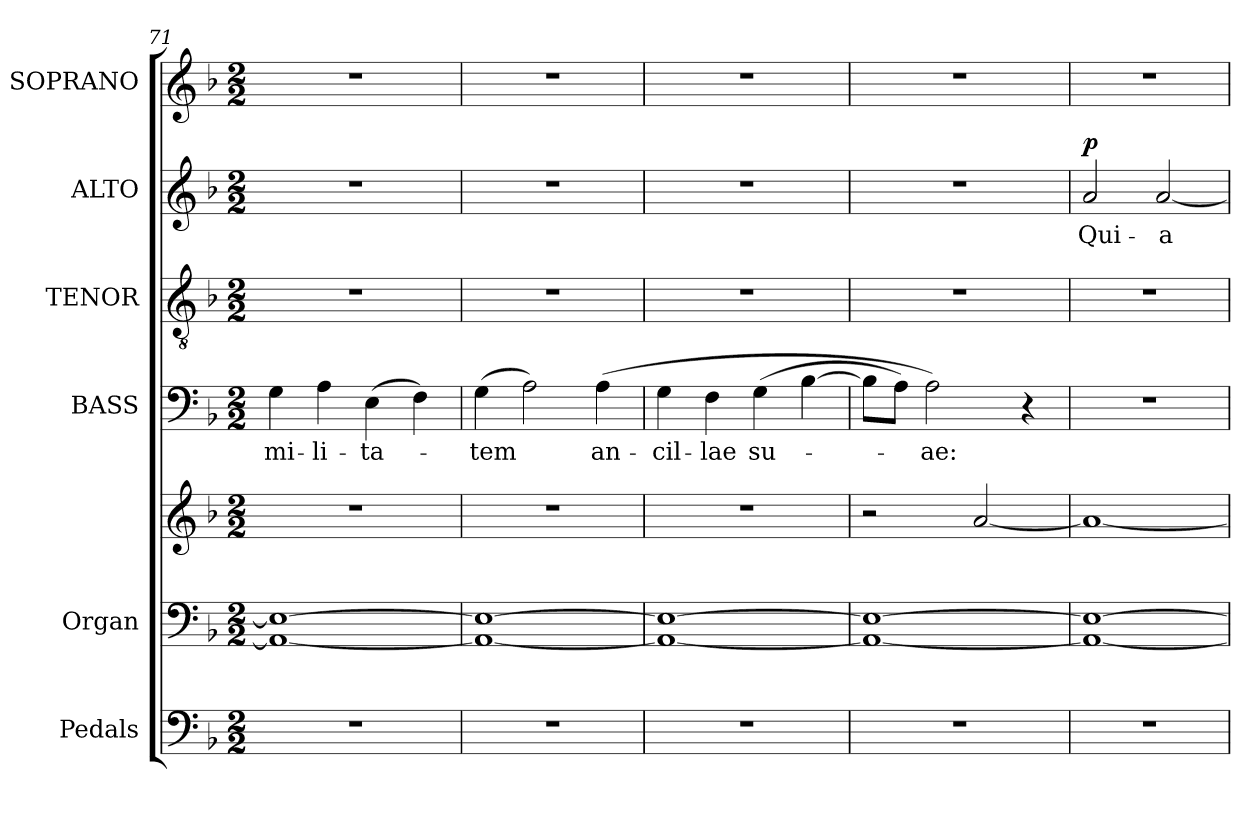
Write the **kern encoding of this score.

**kern	**kern	**kern	**kern	**text	**kern	**kern	**text	**dynam	**kern
*part6	*part5	*part5	*part4	*part4	*part3	*part2	*part2	*part2	*part1
*staff7	*staff6	*staff5	*staff4	*staff4	*staff3	*staff2	*staff2	*staff2	*staff1
*I"Pedals	*I"Organ	*	*I"BASS	*	*I"TENOR	*I"ALTO	*	*	*I"SOPRANO
*I'Ped.	*I'Org.	*	*I'B.	*	*I'T.	*I'A.	*	*	*I'S.
*clefF4	*clefF4	*clefG2	*clefF4	*	*clefGv2	*clefG2	*	*	*clefG2
*	*	*	*	*	*ITrd7c12	*	*	*	*
*k[b-]	*k[b-]	*k[b-]	*k[b-]	*	*k[b-]	*k[b-]	*	*	*k[b-]
*F:	*F:	*F:	*F:	*	*F:	*F:	*	*	*F:
*M2/2	*M2/2	*M2/2	*M2/2	*	*M2/2	*M2/2	*	*	*M2/2
=71	=71	=71	=71	=71	=71	=71	=71	=71	=71
!	!	!	!	!LO:LY:b:color=#000000	!	!	!	!	!
1r	1AAi_< 1Ei_>	1r	4Gi\	-mi-	1r	1r	.	.	1r
!	!	!	!	!LO:LY:b:color=#000000	!	!	!	!	!
.	.	.	4Ai\	-li-	.	.	.	.	.
!	!	!	!	!LO:LY:b:color=#000000	!	!	!	!	!
.	.	.	(4Ei\	-ta-	.	.	.	.	.
.	.	.	4Fi\)	.	.	.	.	.	.
=72	=72	=72	=72	=72	=72	=72	=72	=72	=72
!	!	!	!	!LO:LY:b:color=#000000	!	!	!	!	!
1r	1AAi_< 1Ei_>	1r	(4Gi\	-tem	1r	1r	.	.	1r
.	.	.	2Ai\)	.	.	.	.	.	.
!	!	!	!	!LO:LY:b:color=#000000	!	!	!	!	!
.	.	.	(4Ai\	an-	.	.	.	.	.
=73	=73	=73	=73	=73	=73	=73	=73	=73	=73
!	!	!	!	!LO:LY:b:color=#000000	!	!	!	!	!
1r	1AAi_< 1Ei_>	1r	4Gi\	-cil-	1r	1r	.	.	1r
!	!	!	!	!LO:LY:b:color=#000000	!	!	!	!	!
.	.	.	4Fi\	-lae	.	.	.	.	.
!	!	!	!	!LO:LY:b:color=#000000	!	!	!	!	!
.	.	.	(4Gi\	su-	.	.	.	.	.
.	.	.	[>4B-i\	.	.	.	.	.	.
!!LO:LB:g=z
=74	=74	=74	=74	=74	=74	=74	=74	=74	=74
1r	1AAi_< 1Ei_>	2r	8B-i\L]	.	1r	1r	.	.	1r
.	.	.	8Ai\J)	.	.	.	.	.	.
!	!	!	!	!LO:LY:b:color=#000000	!	!	!	!	!
.	.	.	2Ai\)	-ae:	.	.	.	.	.
.	.	[<2ai/	.	.	.	.	.	.	.
.	.	.	4r	.	.	.	.	.	.
=75	=75	=75	=75	=75	=75	=75	=75	=75	=75
!	!	!	!	!	!	!	!LO:LY:b:color=#000000	!	!
1r	1AAi_< 1Ei_>	1ai_<	1r	.	1r	2ai/	Qui-	p	1r
!	!	!	!	!	!	!	!LO:LY:b:color=#000000	!	!
.	.	.	.	.	.	[<2ai/	-a	.	.
=	=	=	=	=	=	=	=	=	=
*-	*-	*-	*-	*-	*-	*-	*-	*-	*-
